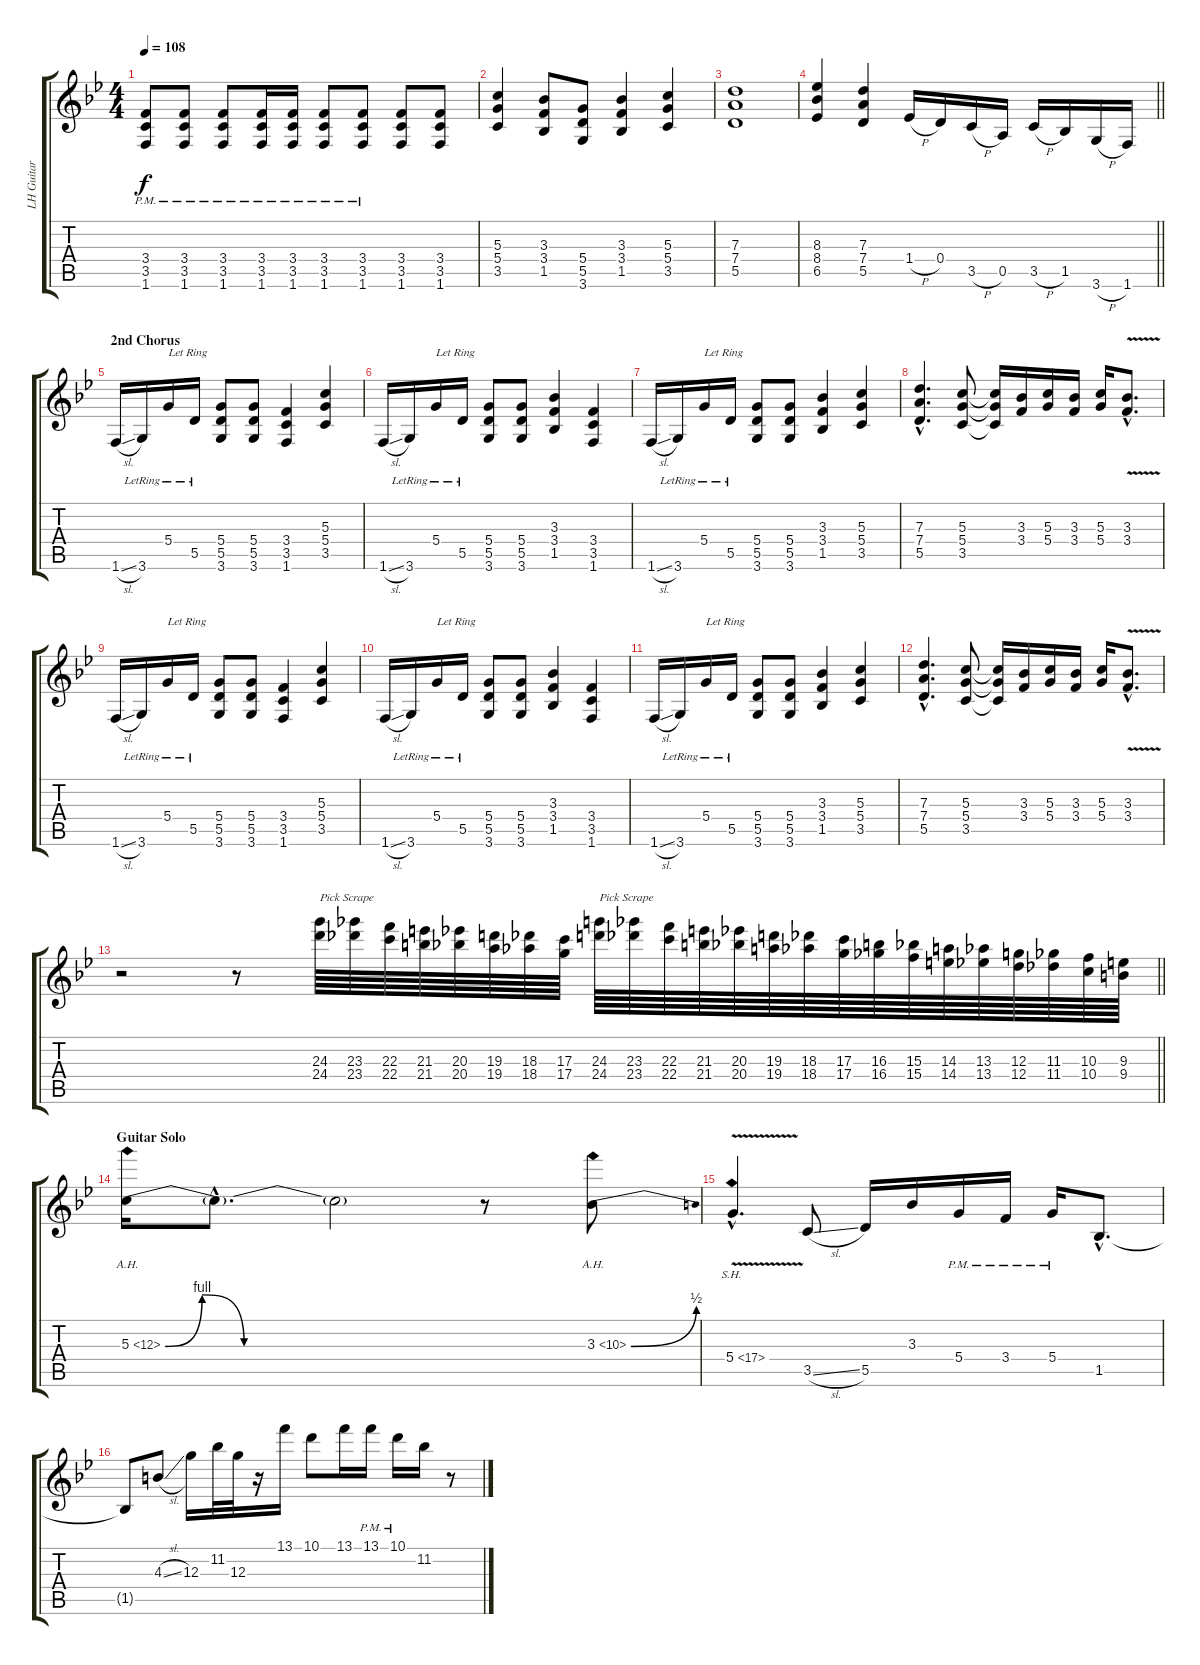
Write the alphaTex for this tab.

\track ("LH Guitar" "LH Guitar") {instrument overdrivenguitar}
\staff {score tabs}
\tuning (E4 B3 G3 D3 A2 E2) {hide}
\ts (4 4)
\tempo 108
\clef g2
\ks gminor
(3.4{pm} 3.5{pm} 1.6{pm}).8{dy f} (3.4{pm} 3.5{pm} 1.6{pm}).8 (3.4{pm} 3.5{pm} 1.6{pm}).8 (3.4{pm} 3.5{pm} 1.6{pm}).16 (3.4{pm} 3.5{pm} 1.6{pm}).16 (3.4{pm} 3.5{pm} 1.6{pm}).8 (3.4{pm} 3.5{pm} 1.6{pm}).8 (3.4 3.5 1.6).8 (3.4 3.5 1.6).8 |
(5.3 5.4 3.5).4 (3.3 3.4 1.5).8 (5.4 5.5 3.6).8 (3.3 3.4 1.5).4 (5.3 5.4 3.5).4 |
(7.3 7.4 5.5).1 |
\barLineRight lightlight
(8.3 8.4 6.5).4 (7.3 7.4 5.5).4 1.4{h}.16 0.4.16 3.5{h}.16 0.5.16 3.5{h}.16 1.5.16 3.6{h}.16 1.6.16 |
\section ("" "2nd Chorus")
1.6{sl}.16 3.6{lr}.16 5.4{lr}.16{txt "Let Ring"} 5.5{lr}.16 (5.4 5.5 3.6).8 (5.4 5.5 3.6).8 (3.4 3.5 1.6).4 (5.3 5.4 3.5).4 |
1.6{sl}.16 3.6{lr}.16 5.4{lr}.16{txt "Let Ring"} 5.5{lr}.16 (5.4 5.5 3.6).8 (5.4 5.5 3.6).8 (3.3 3.4 1.5).4 (3.4 3.5 1.6).4 |
1.6{sl}.16 3.6{lr}.16 5.4{lr}.16{txt "Let Ring"} 5.5{lr}.16 (5.4 5.5 3.6).8 (5.4 5.5 3.6).8 (3.3 3.4 1.5).4 (5.3 5.4 3.5).4 |
(7.3{hac} 7.4{hac} 5.5{hac}).4{d} (5.3 5.4 3.5).8 (5.3{t} 5.4{t} 3.5{t}).16 (3.3 3.4).16 (5.3 5.4).16 (3.3 3.4).16 (5.3 5.4).16 (3.3{v hac} 3.4{v hac}).8{d} |
1.6{sl}.16 3.6{lr}.16 5.4{lr}.16{txt "Let Ring"} 5.5{lr}.16 (5.4 5.5 3.6).8 (5.4 5.5 3.6).8 (3.4 3.5 1.6).4 (5.3 5.4 3.5).4 |
1.6{sl}.16 3.6{lr}.16 5.4{lr}.16{txt "Let Ring"} 5.5{lr}.16 (5.4 5.5 3.6).8 (5.4 5.5 3.6).8 (3.3 3.4 1.5).4 (3.4 3.5 1.6).4 |
1.6{sl}.16 3.6{lr}.16 5.4{lr}.16{txt "Let Ring"} 5.5{lr}.16 (5.4 5.5 3.6).8 (5.4 5.5 3.6).8 (3.3 3.4 1.5).4 (5.3 5.4 3.5).4 |
(7.3{hac} 7.4{hac} 5.5{hac}).4{d} (5.3 5.4 3.5).8 (5.3{t} 5.4{t} 3.5{t}).16 (3.3 3.4).16 (5.3 5.4).16 (3.3 3.4).16 (5.3 5.4).16 (3.3{v hac} 3.4{v hac}).8{d} |
\barLineRight lightlight
r.2 r.8 (24.3 24.4).64{txt "Pick Scrape" volume 16} (23.3 23.4).64 (22.3 22.4).64 (21.3 21.4).64 (20.3 20.4).64 (19.3 19.4).64 (18.3 18.4).64 (17.3 17.4).64 (24.3 24.4).64{txt "Pick Scrape"} (23.3 23.4).64 (22.3 22.4).64 (21.3 21.4).64 (20.3 20.4).64 (19.3 19.4).64 (18.3 18.4).64 (17.3 17.4).64 (16.3 16.4).64 (15.3 15.4).64 (14.3 14.4).64 (13.3 13.4).64 (12.3 12.4).64 (11.3 11.4).64 (10.3 10.4).64 (9.3 9.4).64 |
\section ("" "Guitar Solo")
5.3{be (custom 0 0 7 4 15 0 30 0 45 0 60 0) ah 7}.16 5.3{hac t}.8{d} 5.3{t}.2 r.8 3.3{be (bend 0 0 60 2) ah 7}.8 |
5.4{sh 12 v hac}.4{d} 3.5{sl}.8 5.5.16 3.3.16 5.4{pm}.16 3.4{pm}.16 5.4{pm}.16 1.5{hac}.8{d} |
1.5{t}.8 4.3{sl}.8 12.3.16 11.2.32 12.3.32 r.16 13.1.16 10.1.8 13.1.16 13.1{pm}.16 10.1{pm}.16 11.2.16 r.8
